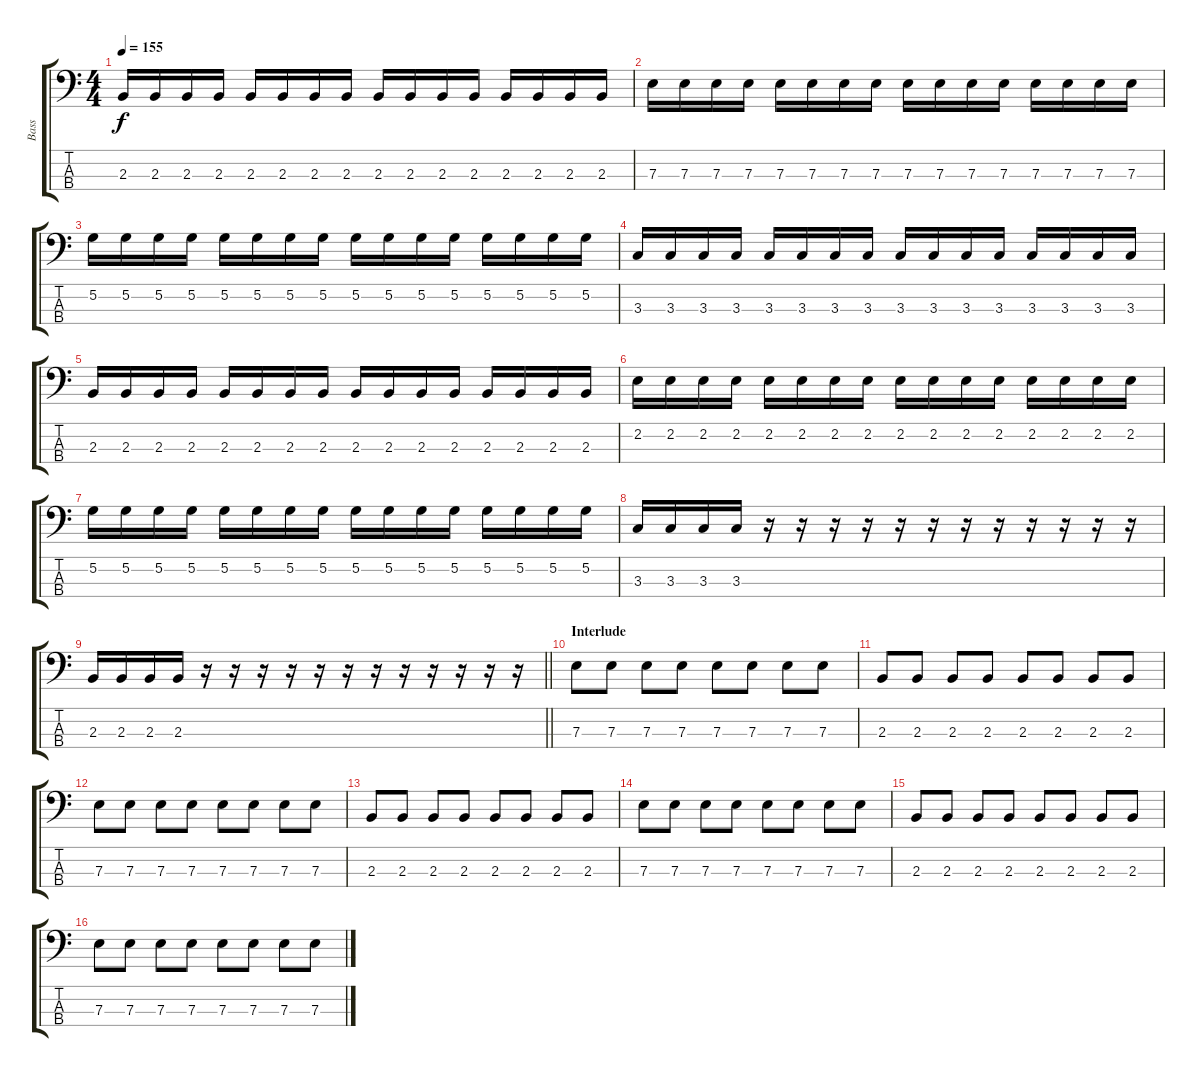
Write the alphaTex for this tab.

\track ("Bass" "Bass") {instrument electricbassfinger}
\staff {score tabs}
\tuning (G2 D2 A1 E1) {hide}
\ts (4 4)
\tempo 155
\clef f4
\ks c
2.3.16{dy f} 2.3.16 2.3.16 2.3.16 2.3.16 2.3.16 2.3.16 2.3.16 2.3.16 2.3.16 2.3.16 2.3.16 2.3.16 2.3.16 2.3.16 2.3.16 |
7.3.16 7.3.16 7.3.16 7.3.16 7.3.16 7.3.16 7.3.16 7.3.16 7.3.16 7.3.16 7.3.16 7.3.16 7.3.16 7.3.16 7.3.16 7.3.16 |
5.2.16 5.2.16 5.2.16 5.2.16 5.2.16 5.2.16 5.2.16 5.2.16 5.2.16 5.2.16 5.2.16 5.2.16 5.2.16 5.2.16 5.2.16 5.2.16 |
3.3.16 3.3.16 3.3.16 3.3.16 3.3.16 3.3.16 3.3.16 3.3.16 3.3.16 3.3.16 3.3.16 3.3.16 3.3.16 3.3.16 3.3.16 3.3.16 |
2.3.16 2.3.16 2.3.16 2.3.16 2.3.16 2.3.16 2.3.16 2.3.16 2.3.16 2.3.16 2.3.16 2.3.16 2.3.16 2.3.16 2.3.16 2.3.16 |
2.2.16 2.2.16 2.2.16 2.2.16 2.2.16 2.2.16 2.2.16 2.2.16 2.2.16 2.2.16 2.2.16 2.2.16 2.2.16 2.2.16 2.2.16 2.2.16 |
5.2.16 5.2.16 5.2.16 5.2.16 5.2.16 5.2.16 5.2.16 5.2.16 5.2.16 5.2.16 5.2.16 5.2.16 5.2.16 5.2.16 5.2.16 5.2.16 |
3.3.16 3.3.16 3.3.16 3.3.16 r.16 r.16 r.16 r.16 r.16 r.16 r.16 r.16 r.16 r.16 r.16 r.16 |
\barLineRight lightlight
2.3.16 2.3.16 2.3.16 2.3.16 r.16 r.16 r.16 r.16 r.16 r.16 r.16 r.16 r.16 r.16 r.16 r.16 |
\section ("" "Interlude")
7.3.8 7.3.8 7.3.8 7.3.8 7.3.8 7.3.8 7.3.8 7.3.8 |
2.3.8 2.3.8 2.3.8 2.3.8 2.3.8 2.3.8 2.3.8 2.3.8 |
7.3.8 7.3.8 7.3.8 7.3.8 7.3.8 7.3.8 7.3.8 7.3.8 |
2.3.8 2.3.8 2.3.8 2.3.8 2.3.8 2.3.8 2.3.8 2.3.8 |
7.3.8 7.3.8 7.3.8 7.3.8 7.3.8 7.3.8 7.3.8 7.3.8 |
2.3.8 2.3.8 2.3.8 2.3.8 2.3.8 2.3.8 2.3.8 2.3.8 |
7.3.8 7.3.8 7.3.8 7.3.8 7.3.8 7.3.8 7.3.8 7.3.8
